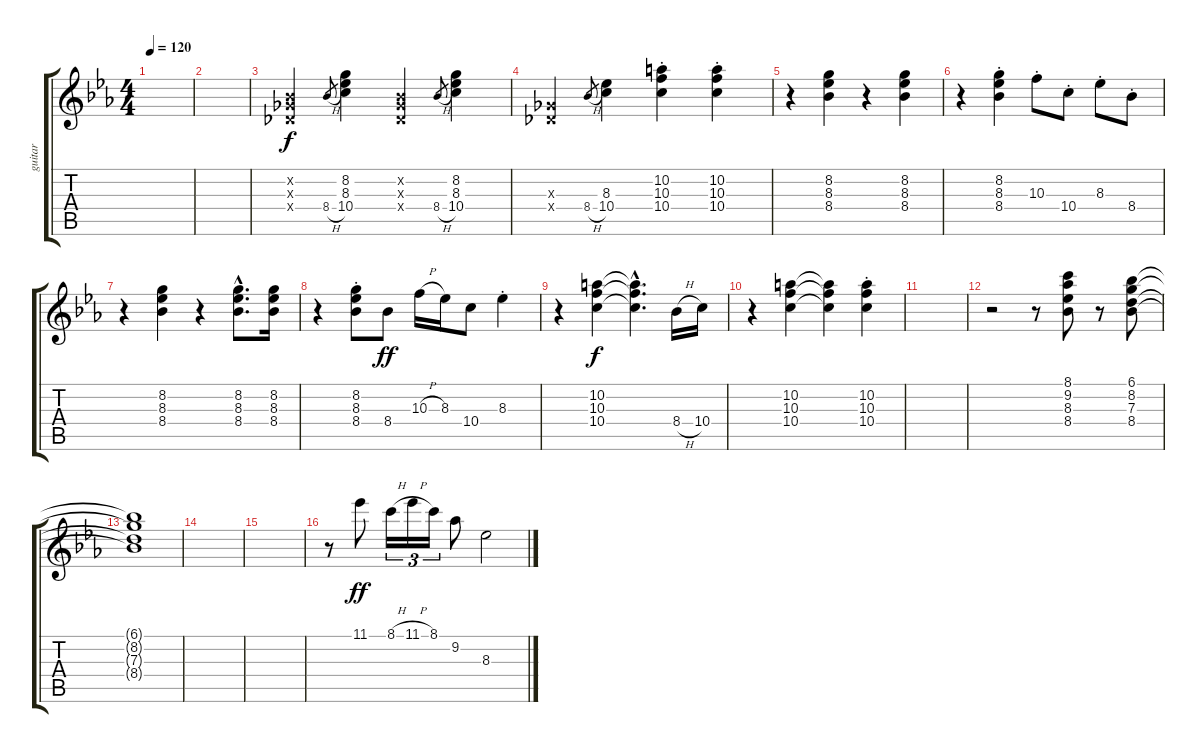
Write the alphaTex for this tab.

\track ("guitar" "guitar") {instrument electricguitarjazz}
\staff {score tabs}
\tuning (E4 B3 G3 D3 A2 E2) {hide}
\ts (4 4)
\tempo 120
\clef g2
\ks eb
|
|
(-1.2{x} -1.3{x} -1.4{x}).4 8.4{h}.8{gr} (8.2 8.3 10.4).4 (-1.2{x} -1.3{x} -1.4{x}).4 8.4{h}.8{gr} (8.2 8.3 10.4).4 |
(-1.3{x} -1.4{x}).4 8.4{h}.8{gr} (8.3 10.4).4 (10.2{st} 10.3{st} 10.4{st}).4 (10.2{st} 10.3{st} 10.4{st}).4 |
r.4 (8.2 8.3 8.4).4 r.4 (8.2 8.3 8.4).4 |
r.4 (8.2{st} 8.3{st} 8.4{st}).4 10.3{st}.8 10.4{st}.8 8.3{st}.8 8.4{st}.8 |
r.4 (8.2 8.3 8.4).4 r.4 (8.2{hac} 8.3{hac} 8.4{hac}).8{d} (8.2 8.3 8.4).16 |
r.4 (8.2{st} 8.3{st} 8.4{st}).8 8.4.8{dy ff} 10.3{h}.16 8.3.16 10.4.8 8.3{st}.4 |
r.4 (10.2 10.3 10.4).4{dy f} (10.2{hac t} 10.3{hac t} 10.4{hac t}).4{d} 8.4{h}.16 10.4.16 |
r.4 (10.2 10.3 10.4).4 (10.2{t} 10.3{t} 10.4{t}).4 (10.2{st} 10.3{st} 10.4{st}).4 |
|
r.2 r.8 (8.1 9.2 8.3 8.4).8 r.8 (6.1 8.2 7.3 8.4).8 |
(6.1{t} 8.2{t} 7.3{t} 8.4{t}).1 |
|
|
r.8 11.1.8{dy ff} 8.1{h}.16{tu (3 2)} 11.1{h}.16{tu (3 2)} 8.1.16{tu (3 2)} 9.2.8 8.3.2
